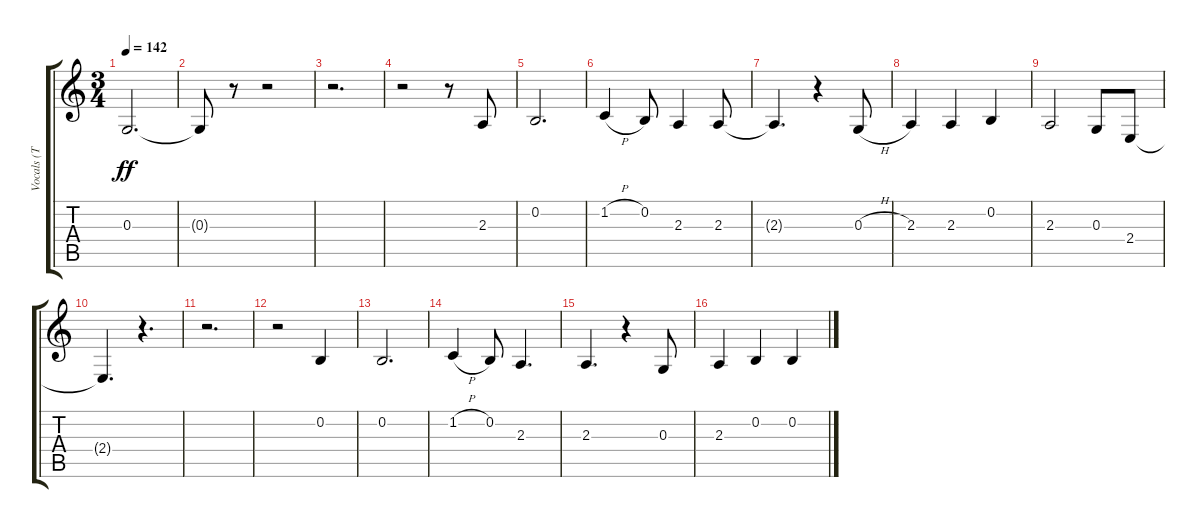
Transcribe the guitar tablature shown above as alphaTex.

\track ("Vocals (T Swizzle)" "Vocals (T ") {instrument flute}
\staff {score tabs}
\tuning (E4 B3 G3 D3 A2 E2) {hide}
\ts (3 4)
\tempo 142
\clef g2
\ks c
0.3.2{d dy ff} |
0.3{t}.8 r.8 r.2 |
r.2{d} |
r.2 r.8 2.3.8 |
0.2.2{d} |
1.2{h}.4 0.2.8 2.3.4 2.3.8 |
2.3{t}.4{d} r.4 0.3{h}.8 |
2.3.4 2.3.4 0.2.4 |
2.3.2 0.3.8 2.4.8 |
2.4{t}.4{d} r.4{d} |
r.2{d} |
r.2 0.2.4 |
0.2.2{d} |
1.2{h}.4 0.2.8 2.3.4{d} |
2.3.4{d} r.4 0.3.8 |
2.3.4 0.2.4 0.2.4
